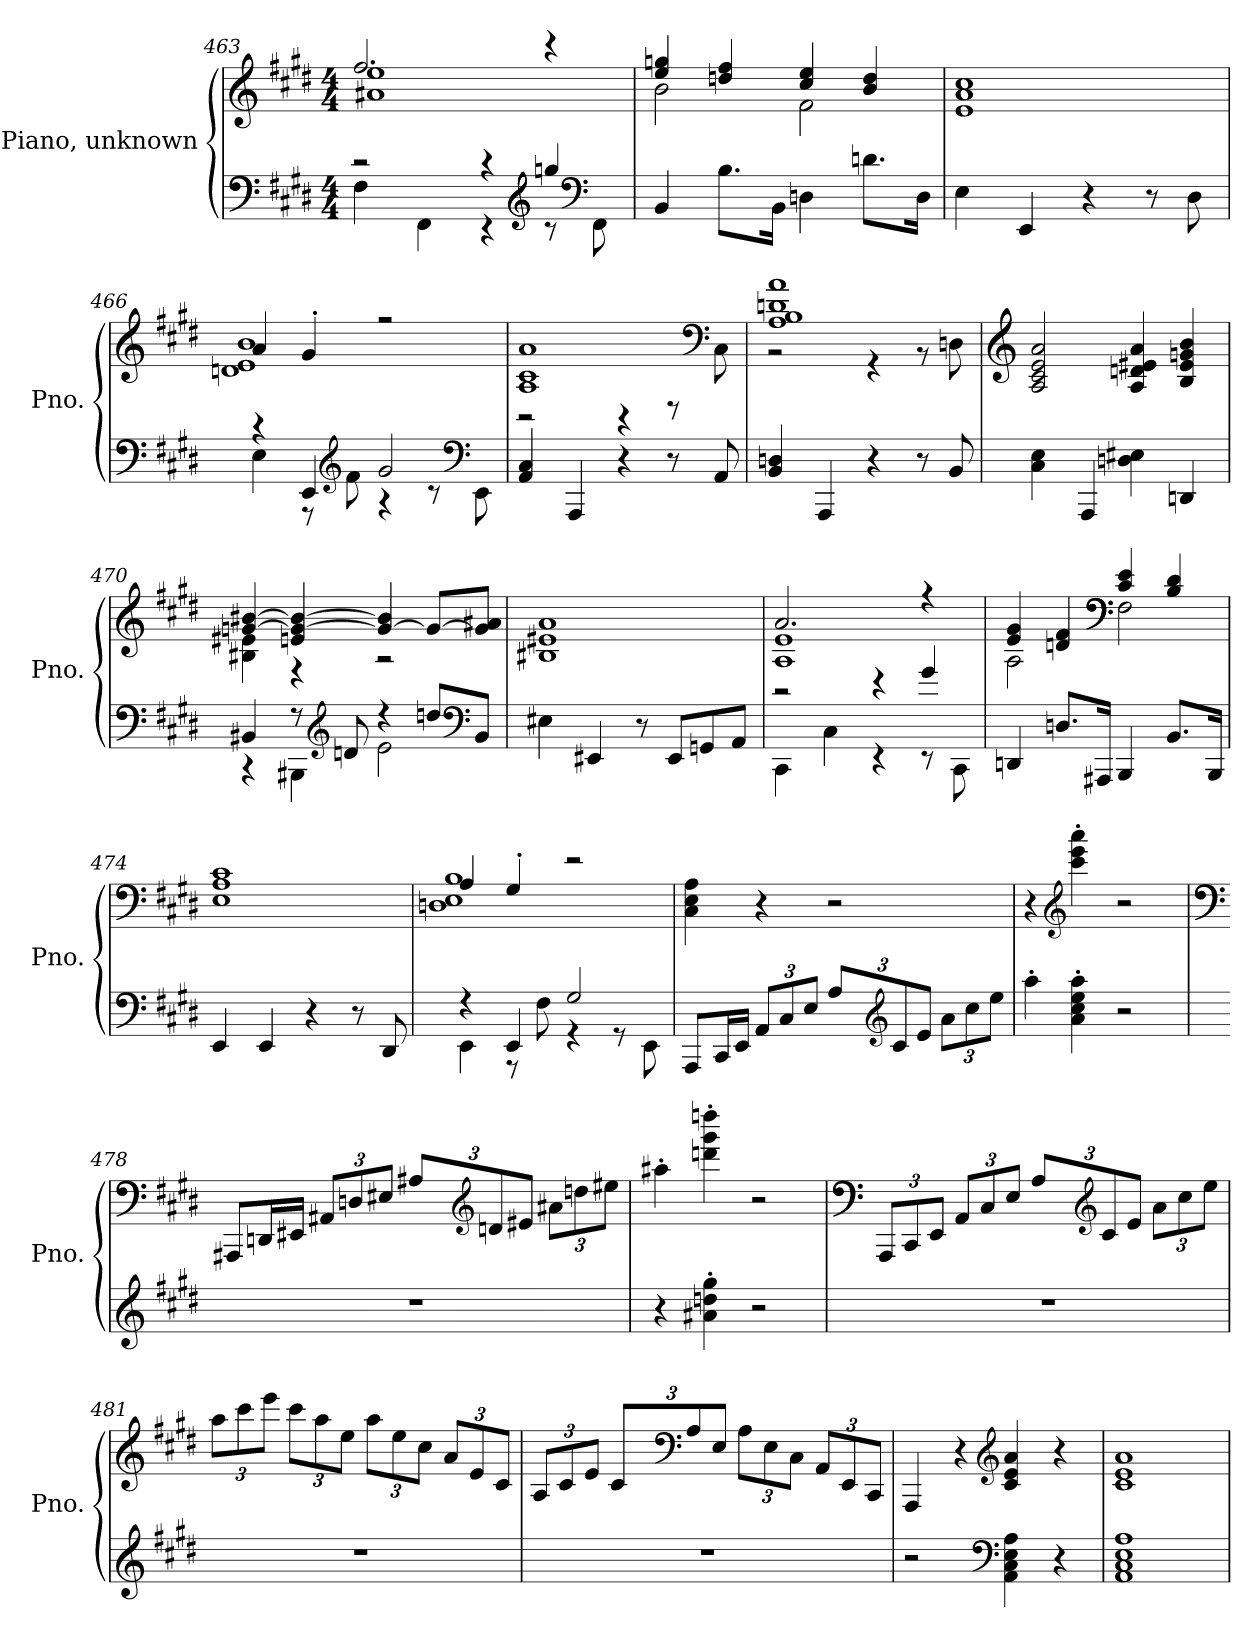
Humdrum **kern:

**kern	**kern
*part1	*part1
*staff2	*staff1
*I"Piano, unknown	*
*I'Pno.	*
*clefF4	*clefG2
*k[f#c#g#d#]	*k[f#c#g#d#]
*M4/4	*M4/4
=463	=463
*^	*^
2r	4F#\	2.ff#/	1a#X 1ee
.	4FF#\	.	.
4r	4r	.	.
*clefG2	*	*	*
4ggn/	8r	4r	.
*clefF4	*	*	*
.	8FF#\	.	.
*v	*v	*	*
=464	=464	=464
4BB/	4ee/ 4ggn/	2b\
8.B\L	4ddn/ 4ff#/	.
16BB\Jk	.	.
4Dn\	4cc#/ 4ee/	2f#\
8.dn\L	4b/ 4dd/	.
16D\Jk	.	.
*	*v	*v
!!LO:LB:g=z
=465	=465
4E\	1e 1a 1cc#
4EE/	.
4r	.
8r	.
8D#\	.
=466	=466
*^	*^
4r	4E\	4a/	1dn 1e 1b
4EE/	8r	4g#'/	.
*clefG2	*	*	*
.	8f#\	.	.
2g#/	4r	2r	.
.	8r	.	.
*clefF4	*	*	*
.	8EE\	.	.
*v	*v	*	*
=467	=467	=467
4AA/ 4C#/	1A 1c# 1a	2r
4AAA/	.	.
4r	.	4r
8r	.	8r
*	*clefF4	*
8AA/	.	8C#\
=468	=468	=468
4BB/ 4Dn/	1A 1B 1dn 1a	2r
4AAA/	.	.
4r	.	4r
8r	.	8r
8BB/	.	8Dn\
*	*v	*v
=469	=469
*	*clefG2
4C#\ 4E\	2A/ 2c#/ 2e/ 2a/
4AAA/	.
4Dn\ 4E#X\	4A/ 4dn/ 4e#X/ 4a/
4DDn/	4B/ 4e#/ 4gn/ 4b/
!!LO:LB:g=z
=470	=470
*^	*^
4BB#X/	4r	[4gn/ [4b#X/	4B#X\ 4e#X\
8r	4BBB#X\	4en/ 4g/_ 4b#/_	4r
*clefG2	*	*	*
8dn/	.	.	.
4r	2e\	4g/_ 4b#/]	2r
8ddn/L	.	8g/L_	.
*clefF4	*	*	*
8BB#/J	.	8g/] 8a#X/J	.
*v	*v	*	*
*	*v	*v
=471	=471
4E#X\	1B#X 1e#X 1a
4EE#X/	.
8r	.
8EE#/L	.
8GGn/	.
8AA/J	.
=472	=472
*^	*^
2r	4CC#\	2.a/	1A 1e
.	4C#\	.	.
4r	4r	.	.
4g#/	8r	4r	.
.	8CC#\	.	.
*v	*v	*	*
=473	=473	=473
4DDn/	4e/ 4g#/	2A\
8.Dn/L	4dn/ 4f#/	.
16AAA#X/Jk	.	.
*	*clefF4	*
4BBB/	4c#/ 4e/	2F#\
8.BB/L	4B/ 4d/	.
16BBB/Jk	.	.
*	*v	*v
!!LO:PB:g=z
=474	=474
4EE/	1E 1A 1c#
4EE/	.
4r	.
8r	.
8DD#/	.
=475	=475
*^	*^
4r	4EE\	4A/	1Dn 1E 1B
4EE/	8r	4G#'/	.
.	8F#\	.	.
2G#/	4r	2r	.
.	8r	.	.
.	8EE\	.	.
*v	*v	*	*
*	*v	*v
=476	=476
8AAA/L	4C#\ 4E\ 4A\
16CC#/L	.
16EE/JJ	.
*Xbrackettup	*
12AA/L	4r
12C#/	.
12E/J	.
12A/L	2r
*clefG2	*
12c#/	.
12e/J	.
12a\L	.
12cc#\	.
12ee\J	.
=477	=477
4aa'\	4r
*	*clefG2
4a\' 4cc#\' 4ee\' 4aa\'	4ccc#\' 4eee\' 4aaa\'
2r	2r
!!LO:LB:g=z
=478	=478
*	*clefF4
1r	8AAA#X/L
.	16DDn/L
.	16EE#X/JJ
*	*Xbrackettup
.	12AA#X/L
.	12Dn/
.	12E#X/J
.	12A#X/L
*	*clefG2
.	12dn/
.	12e#X/J
.	12a#X\L
.	12ddn\
.	12ee#X\J
=479	=479
4r	4aa#X'\
4a#X\' 4ddn\' 4gg#\'	4dddn\' 4ggg#\' 4ddddn\'
2r	2r
!!LO:LB:g=z
=480	=480
*	*clefF4
1r	12AAA/L
.	12CC#/
.	12EE/J
.	12AA/L
.	12C#/
.	12E/J
.	12A/L
*	*clefG2
.	12c#/
.	12e/J
.	12a\L
.	12cc#\
.	12ee\J
=481	=481
1r	12aa\L
.	12ccc#\
.	12eee\J
.	12ccc#\L
.	12aa\
.	12ee\J
.	12aa\L
.	12ee\
.	12cc#\J
.	12a/L
.	12e/
.	12c#/J
=482	=482
1r	12A/L
.	12c#/
.	12e/J
.	12c#/L
*	*clefF4
.	12A/
.	12E/J
.	12A\L
.	12E\
.	12C#\J
.	12AA/L
.	12EE/
.	12CC#/J
!!LO:LB:g=z
=483	=483
2r	4AAA/
.	4r
*clefF4	*clefG2
4AA\ 4C#\ 4E\ 4A\	4c#/ 4e/ 4a/
4r	4r
=484	=484
1AA 1C# 1E 1A	1c# 1e 1a
=	=
*-	*-
